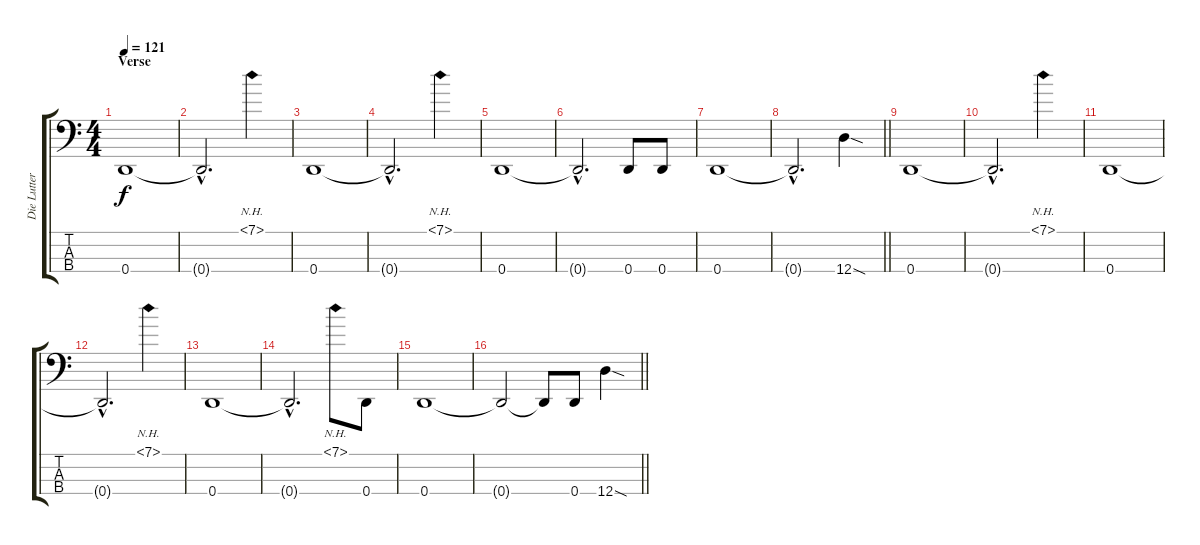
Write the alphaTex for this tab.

\track ("Die Lutter" "Die Lutter") {instrument electricbasspick}
\staff {score tabs}
\tuning (G2 D2 A1 D1) {hide}
\ts (4 4)
\section ("" "Verse")
\tempo 121
\clef f4
\ks c
0.4.1{dy f} |
0.4{hac t}.2{d} 7.1{nh}.4 |
0.4.1 |
0.4{hac t}.2{d} 7.1{nh}.4 |
0.4.1 |
0.4{hac t}.2{d} 0.4.8 0.4.8 |
0.4.1 |
\barLineRight lightlight
0.4{hac t}.2{d} 12.4{sod}.4 |
0.4.1 |
0.4{hac t}.2{d} 7.1{nh}.4 |
0.4.1 |
0.4{hac t}.2{d} 7.1{nh}.4 |
0.4.1 |
0.4{hac t}.2{d} 7.1{nh}.8 0.4.8 |
0.4.1 |
\barLineRight lightlight
0.4{t}.2 0.4{t}.8 0.4.8 12.4{sod}.4
